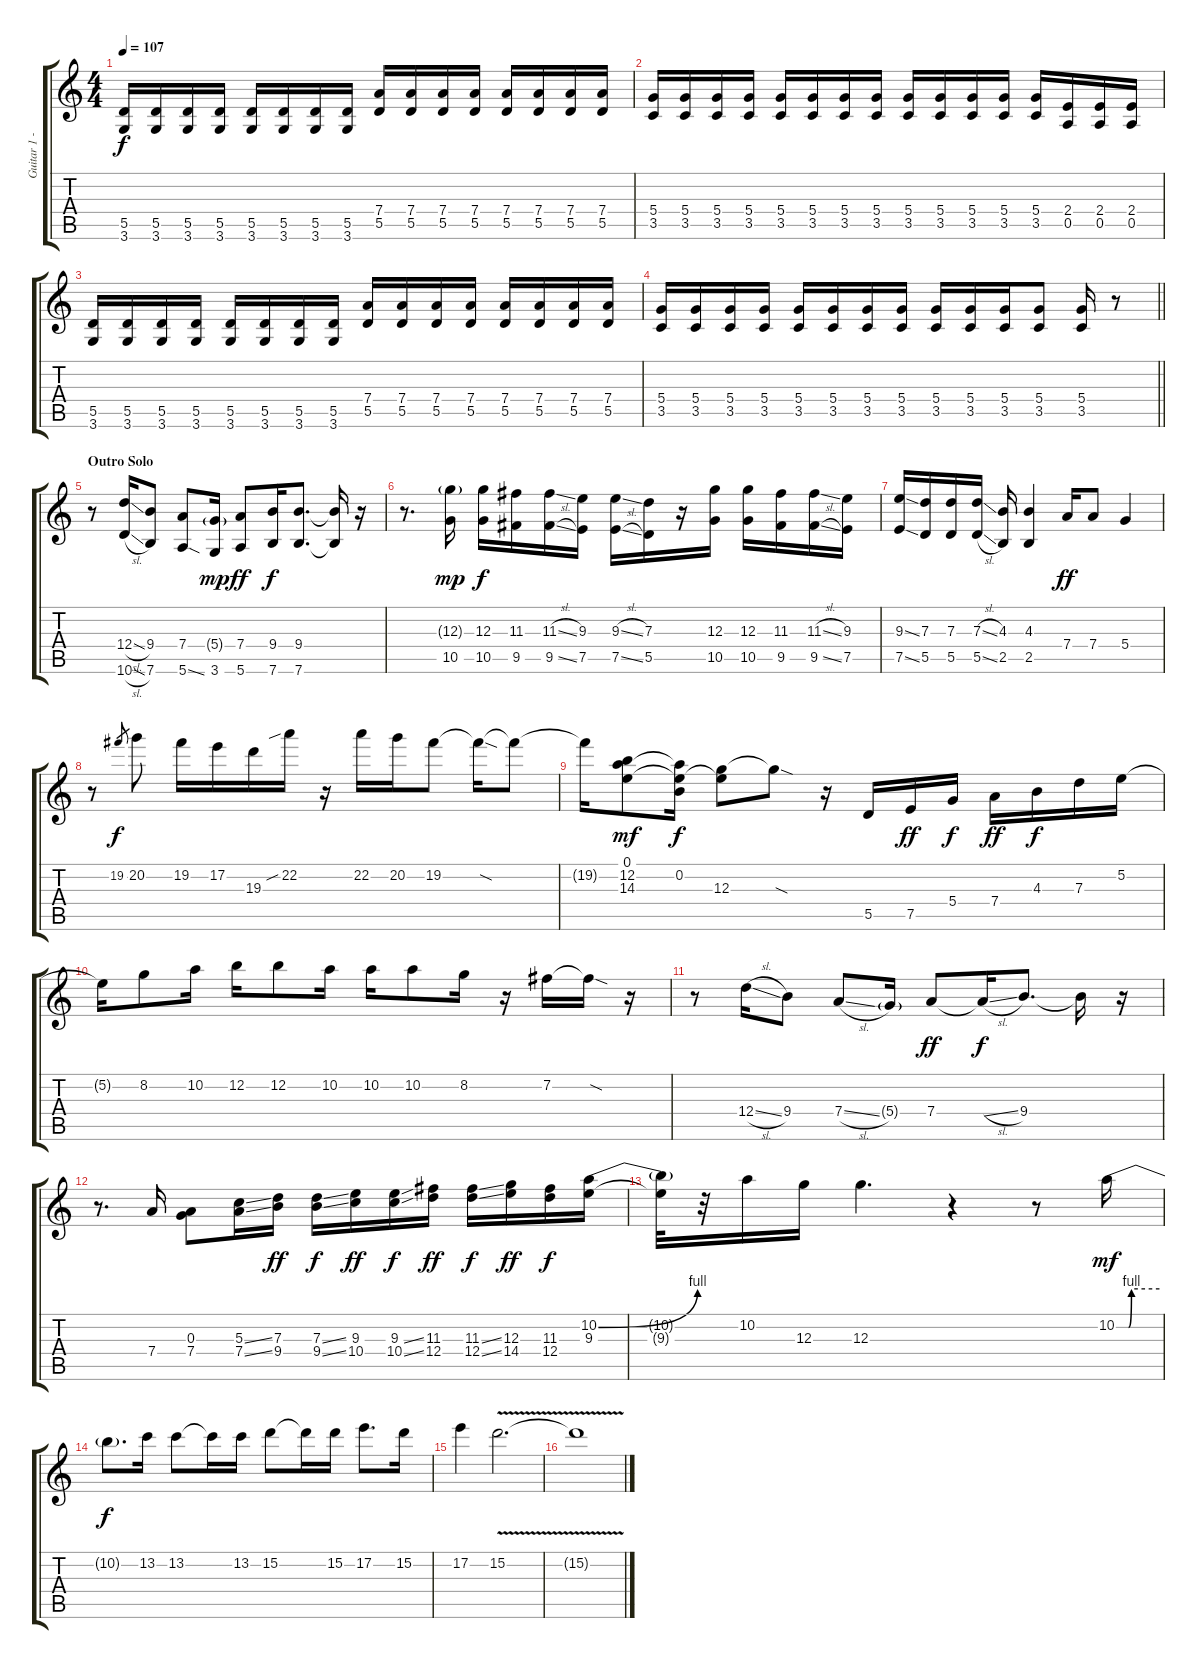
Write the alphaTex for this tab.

\track ("Guitar 1 - Stephen Egerton" "Guitar 1 -") {instrument overdrivenguitar}
\staff {score tabs}
\tuning (E4 B3 G3 D3 A2 E2) {hide}
\ts (4 4)
\tempo 107
\clef g2
\ks c
(5.5 3.6).16{dy f} (5.5 3.6).16 (5.5 3.6).16 (5.5 3.6).16 (5.5 3.6).16 (5.5 3.6).16 (5.5 3.6).16 (5.5 3.6).16 (7.4 5.5).16 (7.4 5.5).16 (7.4 5.5).16 (7.4 5.5).16 (7.4 5.5).16 (7.4 5.5).16 (7.4 5.5).16 (7.4 5.5).16 |
(5.4 3.5).16 (5.4 3.5).16 (5.4 3.5).16 (5.4 3.5).16 (5.4 3.5).16 (5.4 3.5).16 (5.4 3.5).16 (5.4 3.5).16 (5.4 3.5).16 (5.4 3.5).16 (5.4 3.5).16 (5.4 3.5).16 (5.4 3.5).16 (2.4 0.5).16 (2.4 0.5).16 (2.4 0.5).16 |
(5.5 3.6).16 (5.5 3.6).16 (5.5 3.6).16 (5.5 3.6).16 (5.5 3.6).16 (5.5 3.6).16 (5.5 3.6).16 (5.5 3.6).16 (7.4 5.5).16 (7.4 5.5).16 (7.4 5.5).16 (7.4 5.5).16 (7.4 5.5).16 (7.4 5.5).16 (7.4 5.5).16 (7.4 5.5).16 |
\barLineRight lightlight
(5.4 3.5).16 (5.4 3.5).16 (5.4 3.5).16 (5.4 3.5).16 (5.4 3.5).16 (5.4 3.5).16 (5.4 3.5).16 (5.4 3.5).16 (5.4 3.5).16 (5.4 3.5).16 (5.4 3.5).16 (5.4 3.5).8 (5.4 3.5).16 r.8 |
\section ("" "Outro Solo")
r.8{volume 15 instrument distortionguitar} (12.4{sl} 10.6{sl}).16 (9.4 7.6).8 (7.4 5.6{ss}).8 (5.4{g} 3.6).16{dy mp} (7.4 5.6).8{dy ff} (9.4 7.6).16{dy f} (9.4 7.6).8{d} (9.4{t} 7.6{t}).16 r.16 |
r.8{d} (12.3{g} 10.5).16{dy mp} (12.3 10.5).16{dy f} (11.3 9.5).16 (11.3{sl} 9.5{sl}).16 (9.3 7.5).16 (9.3{sl} 7.5{sl}).16 (7.3 5.5).16 r.16 (12.3 10.5).16 (12.3 10.5).16 (11.3 9.5).16 (11.3{sl} 9.5{sl}).16 (9.3 7.5).16 |
(9.3{ss} 7.5{ss}).16 (7.3 5.5).16 (7.3 5.5).16 (7.3{sl} 5.5{sl}).16 (4.3 2.5).16 (4.3 2.5).4 7.4.16{dy ff} 7.4.8 5.4.4 |
r.8 19.2.8{gr dy f} 20.2.8 19.2.16 17.2.16 19.3.16 22.2{sib}.16 r.16 22.2.16 20.2.16 19.2.8 19.2{sod t}.16 19.2{t}.8 |
19.2{t}.16{volume 9} (0.1 12.2 14.3).8{dy mf} (0.1{t} 0.2 14.3{t}).16{dy f} (0.1{t} 12.3).8 12.3{sod t}.8 r.16 5.5.16 7.5.16{dy ff} 5.4.16{dy f} 7.4.16{dy ff} 4.3.16{dy f} 7.3.16 5.2.16 |
5.2{t}.16 8.2.8 10.2.16 12.2.16 12.2.8 10.2.16 10.2.16 10.2.8 8.2.16 r.16 7.2.16 7.2{sod t}.16 r.16 |
r.8 12.4{sl}.16 9.4.8 7.4{sl}.8 5.4{g}.16 7.4.8{dy ff} 7.4{sl t}.16{dy f} 9.4.8{d} 9.4{t}.16 r.16 |
r.8{d} 7.4.16 (0.3 7.4).8 (5.3{ss} 7.4{ss}).16 (7.3 9.4).16{dy ff} (7.3{ss} 9.4{ss}).16{dy f} (9.3 10.4).16{dy ff} (9.3{ss} 10.4{ss}).16{dy f} (11.3 12.4).16{dy ff} (11.3{ss} 12.4{ss}).16{dy f} (12.3 14.4).16{dy ff} (11.3 12.4).16{dy f} (10.2{be (bend 0 0 60 4)} 9.3).16 |
(10.2{t} 9.3{t}).32{volume 2} r.32 10.2.16 12.3.16 12.3.4{d} r.4 r.8 10.2{be (custom 0 0 17 0 21 4 60 4)}.16{dy mf} |
10.2{t}.8{d dy f} 13.2.16 13.2.8 13.2{t}.16 13.2.16 15.2.8 15.2{t}.16 15.2.16 17.2.8{d} 15.2.16 |
17.2.4 15.2{v}.2{d} |
15.2{t}.1{volume 0}
